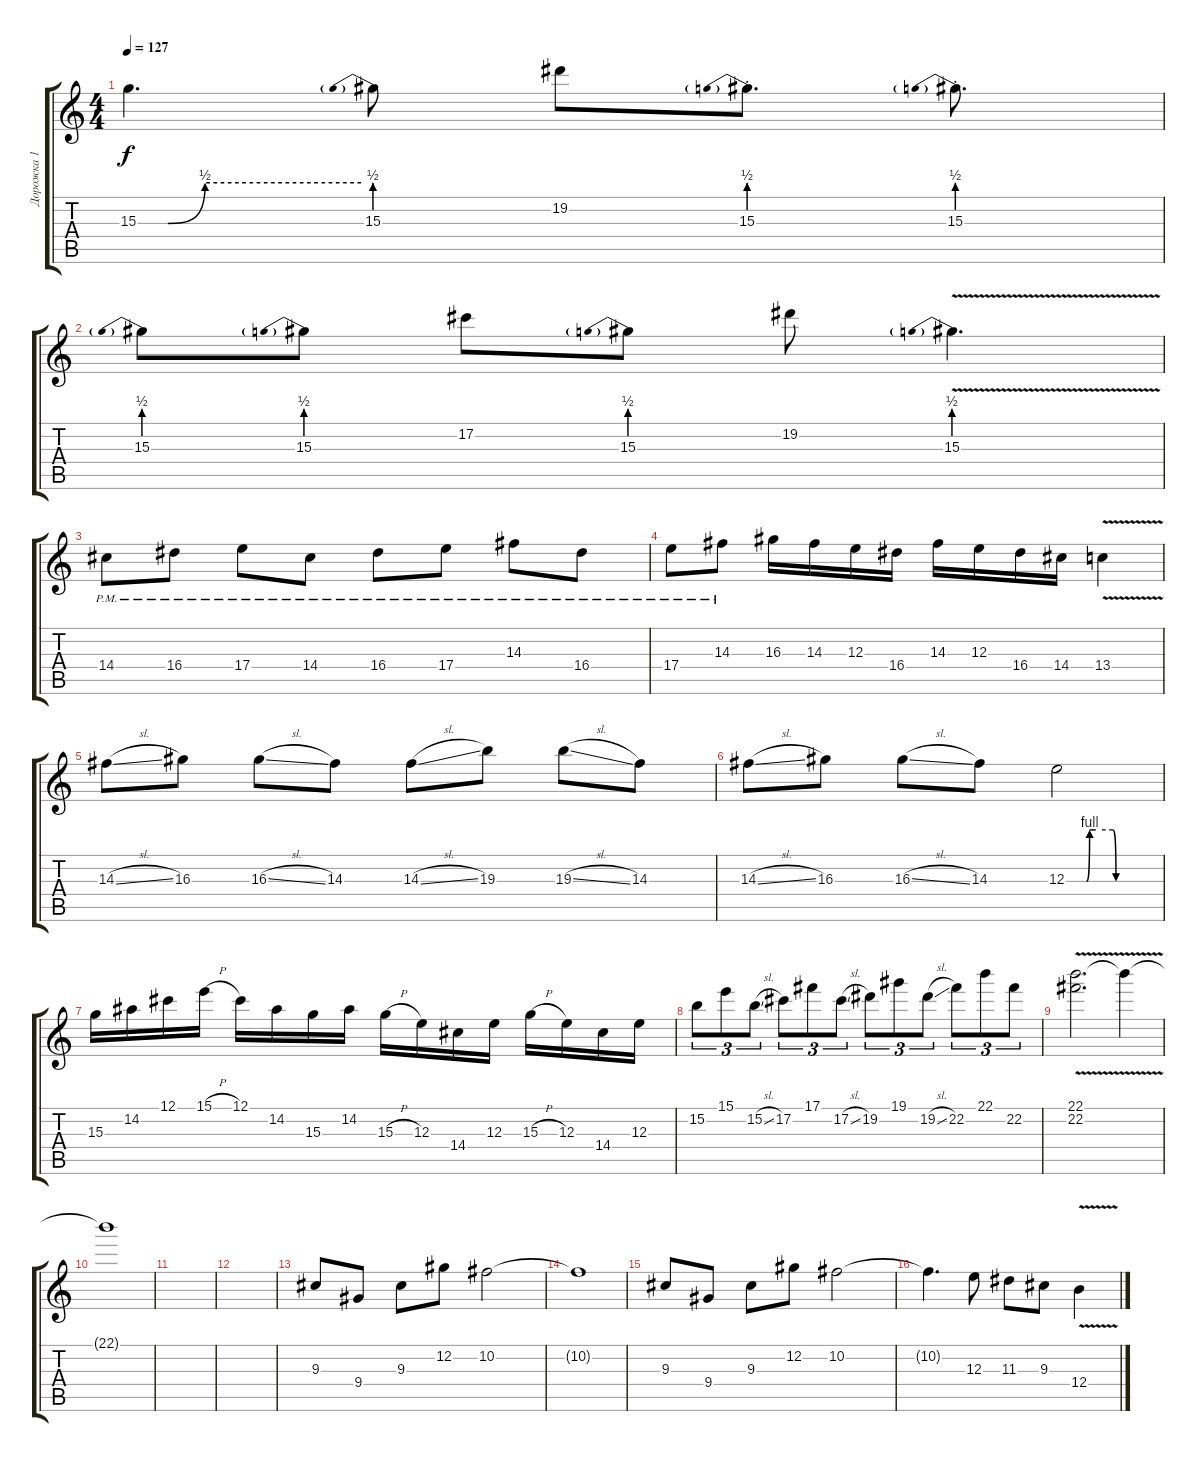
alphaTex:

\track ("Дорожка 1" "Дорожка 1") {instrument distortionguitar}
\staff {score tabs}
\tuning (Db4 Ab3 E3 B2 Gb2 Db2) {hide}
\ts (4 4)
\tempo 127
\clef g2
\ks c
15.3{be (custom 0 0 6 0 8 0 18 2 60 2)}.4{d dy f} 15.3{be (prebend 0 2 60 2)}.8 19.2.8 15.3{be (prebend 0 2 60 2) st}.8{d} 15.3{be (prebend 0 2 60 2) st}.8{d} |
15.3{be (prebend 0 2 60 2)}.8 15.3{be (prebend 0 2 60 2)}.8 17.2.8 15.3{be (prebend 0 2 60 2)}.8 19.2.8 15.3{be (prebend 0 2 60 2) v}.4{d} |
14.4{pm}.8 16.4{pm}.8 17.4{pm}.8 14.4{pm}.8 16.4{pm}.8 17.4{pm}.8 14.3{pm}.8 16.4{pm}.8 |
17.4{pm}.8 14.3{pm}.8 16.3.16 14.3.16 12.3.16 16.4.16 14.3.16 12.3.16 16.4.16 14.4.16 13.4{v}.4 |
14.3{sl}.8 16.3.8 16.3{sl}.8 14.3.8 14.3{sl}.8 19.3.8 19.3{sl}.8 14.3.8 |
14.3{sl}.8 16.3.8 16.3{sl}.8 14.3.8 12.3{be (custom 0 0 13 0 15 4 19 4 30 4 32 0 60 0)}.2 |
15.3.16 14.2.16 12.1.16 15.1{h}.16 12.1.16 14.2.16 15.3.16 14.2.16 15.3{h}.16 12.3.16 14.4.16 12.3.16 15.3{h}.16 12.3.16 14.4.16 12.3.16 |
15.2.8{tu (3 2)} 15.1.8{tu (3 2)} 15.2{sl}.8{tu (3 2)} 17.2.8{tu (3 2)} 17.1.8{tu (3 2)} 17.2{sl}.8{tu (3 2)} 19.2.8{tu (3 2)} 19.1.8{tu (3 2)} 19.2{sl}.8{tu (3 2)} 22.2.8{tu (3 2)} 22.1.8{tu (3 2)} 22.2.8{tu (3 2)} |
(22.1{v} 22.2{v}).2{d} 22.1{t}.4 |
22.1{t}.1 |
|
|
9.3.8 9.4.8 9.3.8 12.2.8 10.2.2 |
10.2{t}.1 |
9.3.8 9.4.8 9.3.8 12.2.8 10.2.2 |
10.2{t}.4{d} 12.3.8 11.3.8 9.3.8 12.4{v}.4
